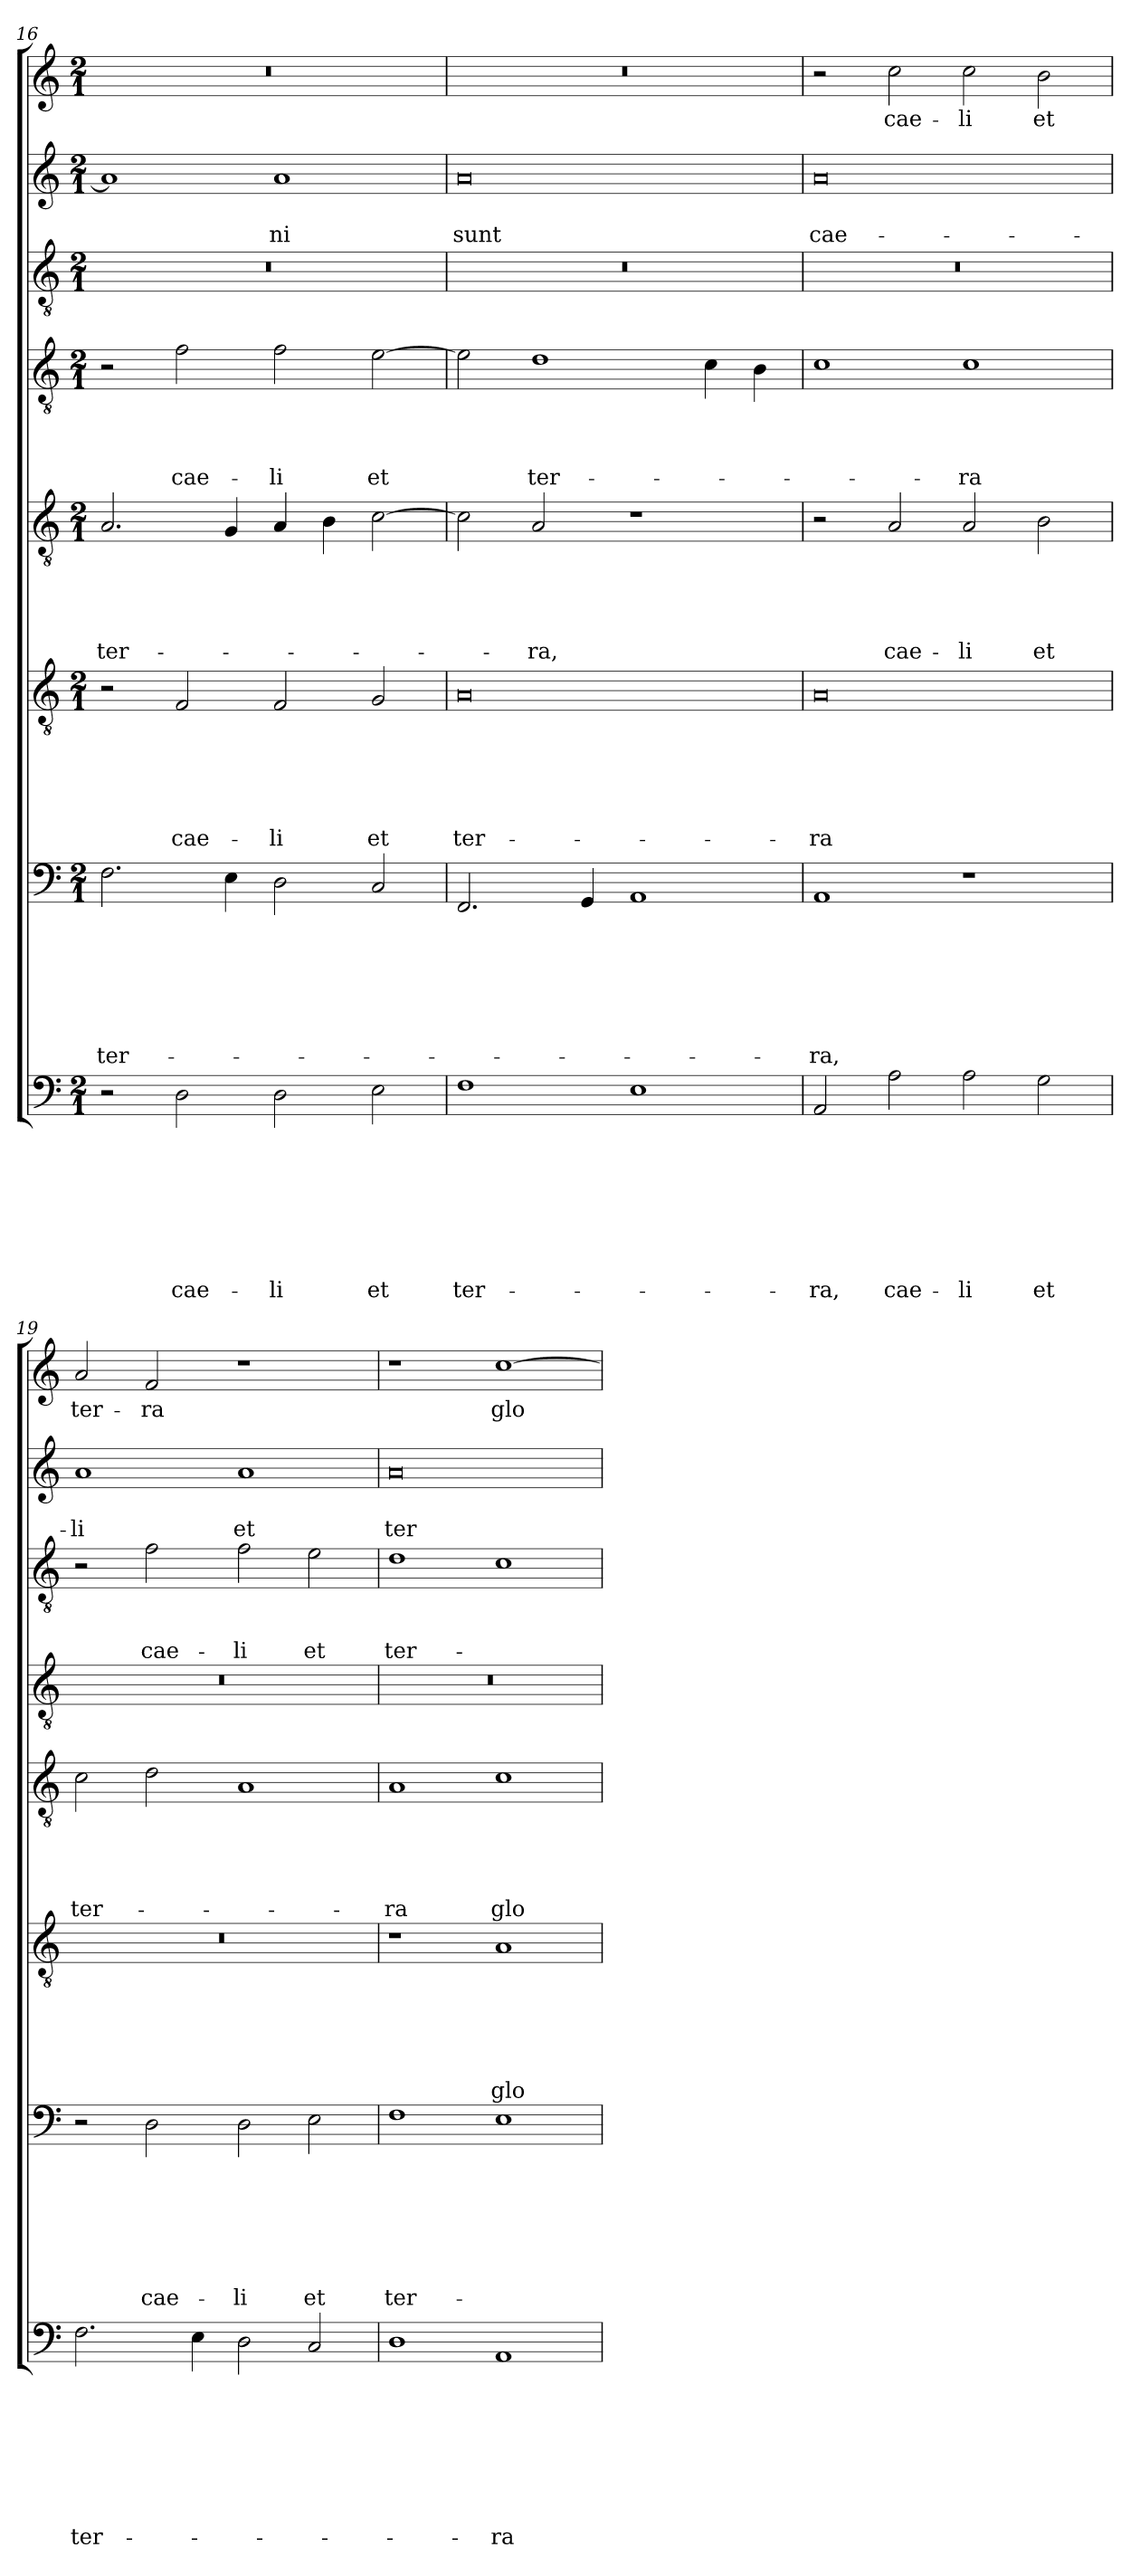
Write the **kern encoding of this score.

**kern	**text	**text	**text	**text	**text	**text	**text	**text	**kern	**text	**text	**text	**text	**text	**text	**text	**kern	**text	**text	**text	**text	**text	**text	**kern	**text	**text	**text	**text	**text	**kern	**text	**text	**text	**text	**kern	**text	**text	**text	**kern	**text	**text	**kern	**text
*part8	*part8	*part8	*part8	*part8	*part8	*part8	*part8	*part8	*part7	*part7	*part7	*part7	*part7	*part7	*part7	*part7	*part6	*part6	*part6	*part6	*part6	*part6	*part6	*part5	*part5	*part5	*part5	*part5	*part5	*part4	*part4	*part4	*part4	*part4	*part3	*part3	*part3	*part3	*part2	*part2	*part2	*part1	*part1
*staff8	*staff8	*staff8	*staff8	*staff8	*staff8	*staff8	*staff8	*staff8	*staff7	*staff7	*staff7	*staff7	*staff7	*staff7	*staff7	*staff7	*staff6	*staff6	*staff6	*staff6	*staff6	*staff6	*staff6	*staff5	*staff5	*staff5	*staff5	*staff5	*staff5	*staff4	*staff4	*staff4	*staff4	*staff4	*staff3	*staff3	*staff3	*staff3	*staff2	*staff2	*staff2	*staff1	*staff1
*clefF4	*	*	*	*	*	*	*	*	*clefF4	*	*	*	*	*	*	*	*clefGv2	*	*	*	*	*	*	*clefGv2	*	*	*	*	*	*clefGv2	*	*	*	*	*clefGv2	*	*	*	*clefG2	*	*	*clefG2	*
*k[]	*	*	*	*	*	*	*	*	*k[]	*	*	*	*	*	*	*	*k[]	*	*	*	*	*	*	*k[]	*	*	*	*	*	*k[]	*	*	*	*	*k[]	*	*	*	*k[]	*	*	*k[]	*
*C:	*	*	*	*	*	*	*	*	*C:	*	*	*	*	*	*	*	*C:	*	*	*	*	*	*	*C:	*	*	*	*	*	*C:	*	*	*	*	*C:	*	*	*	*C:	*	*	*C:	*
*M2/1	*	*	*	*	*	*	*	*	*M2/1	*	*	*	*	*	*	*	*M2/1	*	*	*	*	*	*	*M2/1	*	*	*	*	*	*M2/1	*	*	*	*	*M2/1	*	*	*	*M2/1	*	*	*M2/1	*
=16	=16	=16	=16	=16	=16	=16	=16	=16	=16	=16	=16	=16	=16	=16	=16	=16	=16	=16	=16	=16	=16	=16	=16	=16	=16	=16	=16	=16	=16	=16	=16	=16	=16	=16	=16	=16	=16	=16	=16	=16	=16	=16	=16
!	!	!	!	!	!	!	!	!	!	!	!	!	!	!	!	!LO:LY:b	!	!	!	!	!	!	!	!	!	!	!	!	!LO:LY:b	!	!	!	!	!	!	!	!	!	!	!	!	!	!
2r	.	.	.	.	.	.	.	.	2.F\	.	.	.	.	.	.	ter-	2r	.	.	.	.	.	.	2.A/	.	.	.	.	ter-	2r	.	.	.	.	0r	.	.	.	1a]	.	.	0r	.
!	!	!	!	!	!	!	!	!LO:LY:b	!	!	!	!	!	!	!	!	!	!	!	!	!	!	!LO:LY:b	!	!	!	!	!	!	!	!	!	!	!LO:LY:b	!	!	!	!	!	!	!	!	!
2D\	.	.	.	.	.	.	.	cae-	.	.	.	.	.	.	.	.	2F/	.	.	.	.	.	cae-	.	.	.	.	.	.	2f\	.	.	.	cae-	.	.	.	.	.	.	.	.	.
.	.	.	.	.	.	.	.	.	4E\	.	.	.	.	.	.	.	.	.	.	.	.	.	.	4G/	.	.	.	.	.	.	.	.	.	.	.	.	.	.	.	.	.	.	.
!	!	!	!	!	!	!	!	!LO:LY:b	!	!	!	!	!	!	!	!	!	!	!	!	!	!	!LO:LY:b	!	!	!	!	!	!	!	!	!	!	!LO:LY:b	!	!	!	!	!	!	!LO:LY:b	!	!
2D\	.	.	.	.	.	.	.	-li	2D\	.	.	.	.	.	.	.	2F/	.	.	.	.	.	-li	4A/	.	.	.	.	.	2f\	.	.	.	-li	.	.	.	.	1a	.	-ni	.	.
.	.	.	.	.	.	.	.	.	.	.	.	.	.	.	.	.	.	.	.	.	.	.	.	4B\	.	.	.	.	.	.	.	.	.	.	.	.	.	.	.	.	.	.	.
!	!	!	!	!	!	!	!	!LO:LY:b	!	!	!	!	!	!	!	!	!	!	!	!	!	!	!LO:LY:b	!	!	!	!	!	!	!	!	!	!	!LO:LY:b	!	!	!	!	!	!	!	!	!
2E\	.	.	.	.	.	.	.	et	2C/	.	.	.	.	.	.	.	2G/	.	.	.	.	.	et	[2c\	.	.	.	.	.	[2e\	.	.	.	et	.	.	.	.	.	.	.	.	.
=17	=17	=17	=17	=17	=17	=17	=17	=17	=17	=17	=17	=17	=17	=17	=17	=17	=17	=17	=17	=17	=17	=17	=17	=17	=17	=17	=17	=17	=17	=17	=17	=17	=17	=17	=17	=17	=17	=17	=17	=17	=17	=17	=17
!	!	!	!	!	!	!	!	!LO:LY:b	!	!	!	!	!	!	!	!	!	!	!	!	!	!	!LO:LY:b	!	!	!	!	!	!	!	!	!	!	!	!	!	!	!	!	!	!LO:LY:b	!	!
1F	.	.	.	.	.	.	.	ter-	2.FF/	.	.	.	.	.	.	.	0A	.	.	.	.	.	ter-	2c\]	.	.	.	.	.	2e\]	.	.	.	.	0r	.	.	.	0a	.	sunt	0r	.
!	!	!	!	!	!	!	!	!	!	!	!	!	!	!	!	!	!	!	!	!	!	!	!	!	!	!	!	!	!LO:LY:b	!	!	!	!	!LO:LY:b	!	!	!	!	!	!	!	!	!
.	.	.	.	.	.	.	.	.	.	.	.	.	.	.	.	.	.	.	.	.	.	.	.	2A/	.	.	.	.	-ra,	1d	.	.	.	ter-	.	.	.	.	.	.	.	.	.
.	.	.	.	.	.	.	.	.	4GG/	.	.	.	.	.	.	.	.	.	.	.	.	.	.	.	.	.	.	.	.	.	.	.	.	.	.	.	.	.	.	.	.	.	.
1E	.	.	.	.	.	.	.	.	1AA	.	.	.	.	.	.	.	.	.	.	.	.	.	.	1r	.	.	.	.	.	.	.	.	.	.	.	.	.	.	.	.	.	.	.
.	.	.	.	.	.	.	.	.	.	.	.	.	.	.	.	.	.	.	.	.	.	.	.	.	.	.	.	.	.	4c\	.	.	.	.	.	.	.	.	.	.	.	.	.
.	.	.	.	.	.	.	.	.	.	.	.	.	.	.	.	.	.	.	.	.	.	.	.	.	.	.	.	.	.	4B\	.	.	.	.	.	.	.	.	.	.	.	.	.
=18	=18	=18	=18	=18	=18	=18	=18	=18	=18	=18	=18	=18	=18	=18	=18	=18	=18	=18	=18	=18	=18	=18	=18	=18	=18	=18	=18	=18	=18	=18	=18	=18	=18	=18	=18	=18	=18	=18	=18	=18	=18	=18	=18
!	!	!	!	!	!	!	!	!LO:LY:b	!	!	!	!	!	!	!	!LO:LY:b	!	!	!	!	!	!	!LO:LY:b	!	!	!	!	!	!	!	!	!	!	!	!	!	!	!	!	!	!LO:LY:b	!	!
2AA/	.	.	.	.	.	.	.	-ra,	1AA	.	.	.	.	.	.	-ra,	0A	.	.	.	.	.	-ra	2r	.	.	.	.	.	1c	.	.	.	.	0r	.	.	.	0a	.	cae-	2r	.
!	!	!	!	!	!	!	!	!LO:LY:b	!	!	!	!	!	!	!	!	!	!	!	!	!	!	!	!	!	!	!	!	!LO:LY:b	!	!	!	!	!	!	!	!	!	!	!	!	!	!LO:LY:b
2A\	.	.	.	.	.	.	.	cae-	.	.	.	.	.	.	.	.	.	.	.	.	.	.	.	2A/	.	.	.	.	cae-	.	.	.	.	.	.	.	.	.	.	.	.	2cc\	cae-
!	!	!	!	!	!	!	!	!LO:LY:b	!	!	!	!	!	!	!	!	!	!	!	!	!	!	!	!	!	!	!	!	!LO:LY:b	!	!	!	!	!LO:LY:b	!	!	!	!	!	!	!	!	!LO:LY:b
2A\	.	.	.	.	.	.	.	-li	1r	.	.	.	.	.	.	.	.	.	.	.	.	.	.	2A/	.	.	.	.	-li	1c	.	.	.	-ra	.	.	.	.	.	.	.	2cc\	-li
!	!	!	!	!	!	!	!	!LO:LY:b	!	!	!	!	!	!	!	!	!	!	!	!	!	!	!	!	!	!	!	!	!LO:LY:b	!	!	!	!	!	!	!	!	!	!	!	!	!	!LO:LY:b
2G\	.	.	.	.	.	.	.	et	.	.	.	.	.	.	.	.	.	.	.	.	.	.	.	2B\	.	.	.	.	et	.	.	.	.	.	.	.	.	.	.	.	.	2b\	et
=19	=19	=19	=19	=19	=19	=19	=19	=19	=19	=19	=19	=19	=19	=19	=19	=19	=19	=19	=19	=19	=19	=19	=19	=19	=19	=19	=19	=19	=19	=19	=19	=19	=19	=19	=19	=19	=19	=19	=19	=19	=19	=19	=19
!	!	!	!	!	!	!	!	!LO:LY:b	!	!	!	!	!	!	!	!	!	!	!	!	!	!	!	!	!	!	!	!	!LO:LY:b	!	!	!	!	!	!	!	!	!	!	!	!LO:LY:b	!	!LO:LY:b
2.F\	.	.	.	.	.	.	.	ter-	2r	.	.	.	.	.	.	.	0r	.	.	.	.	.	.	2c\	.	.	.	.	ter-	0r	.	.	.	.	2r	.	.	.	1a	.	-li	2a/	ter-
!	!	!	!	!	!	!	!	!	!	!	!	!	!	!	!	!LO:LY:b	!	!	!	!	!	!	!	!	!	!	!	!	!	!	!	!	!	!	!	!	!	!LO:LY:b	!	!	!	!	!LO:LY:b
.	.	.	.	.	.	.	.	.	2D\	.	.	.	.	.	.	cae-	.	.	.	.	.	.	.	2d\	.	.	.	.	.	.	.	.	.	.	2f\	.	.	cae-	.	.	.	2f/	-ra
4E\	.	.	.	.	.	.	.	.	.	.	.	.	.	.	.	.	.	.	.	.	.	.	.	.	.	.	.	.	.	.	.	.	.	.	.	.	.	.	.	.	.	.	.
!	!	!	!	!	!	!	!	!	!	!	!	!	!	!	!	!LO:LY:b	!	!	!	!	!	!	!	!	!	!	!	!	!	!	!	!	!	!	!	!	!	!LO:LY:b	!	!	!LO:LY:b	!	!
2D\	.	.	.	.	.	.	.	.	2D\	.	.	.	.	.	.	-li	.	.	.	.	.	.	.	1A	.	.	.	.	.	.	.	.	.	.	2f\	.	.	-li	1a	.	et	1r	.
!	!	!	!	!	!	!	!	!	!	!	!	!	!	!	!	!LO:LY:b	!	!	!	!	!	!	!	!	!	!	!	!	!	!	!	!	!	!	!	!	!	!LO:LY:b	!	!	!	!	!
2C/	.	.	.	.	.	.	.	.	2E\	.	.	.	.	.	.	et	.	.	.	.	.	.	.	.	.	.	.	.	.	.	.	.	.	.	2e\	.	.	et	.	.	.	.	.
=20	=20	=20	=20	=20	=20	=20	=20	=20	=20	=20	=20	=20	=20	=20	=20	=20	=20	=20	=20	=20	=20	=20	=20	=20	=20	=20	=20	=20	=20	=20	=20	=20	=20	=20	=20	=20	=20	=20	=20	=20	=20	=20	=20
!	!	!	!	!	!	!	!	!	!	!	!	!	!	!	!	!LO:LY:b	!	!	!	!	!	!	!	!	!	!	!	!	!LO:LY:b	!	!	!	!	!	!	!	!	!LO:LY:b	!	!	!LO:LY:b	!	!
1D	.	.	.	.	.	.	.	.	1F	.	.	.	.	.	.	ter-	1r	.	.	.	.	.	.	1A	.	.	.	.	-ra	0r	.	.	.	.	1d	.	.	ter-	0a	.	ter-	1r	.
!	!	!	!	!	!	!	!	!LO:LY:b	!	!	!	!	!	!	!	!	!	!	!	!	!	!	!LO:LY:b	!	!	!	!	!	!LO:LY:b	!	!	!	!	!	!	!	!	!	!	!	!	!	!LO:LY:b
1AA	.	.	.	.	.	.	.	-ra	1E	.	.	.	.	.	.	.	1A	.	.	.	.	.	glo-	1c	.	.	.	.	glo-	.	.	.	.	.	1c	.	.	.	.	.	.	[1cc	glo-
=	=	=	=	=	=	=	=	=	=	=	=	=	=	=	=	=	=	=	=	=	=	=	=	=	=	=	=	=	=	=	=	=	=	=	=	=	=	=	=	=	=	=	=
*-	*-	*-	*-	*-	*-	*-	*-	*-	*-	*-	*-	*-	*-	*-	*-	*-	*-	*-	*-	*-	*-	*-	*-	*-	*-	*-	*-	*-	*-	*-	*-	*-	*-	*-	*-	*-	*-	*-	*-	*-	*-	*-	*-
